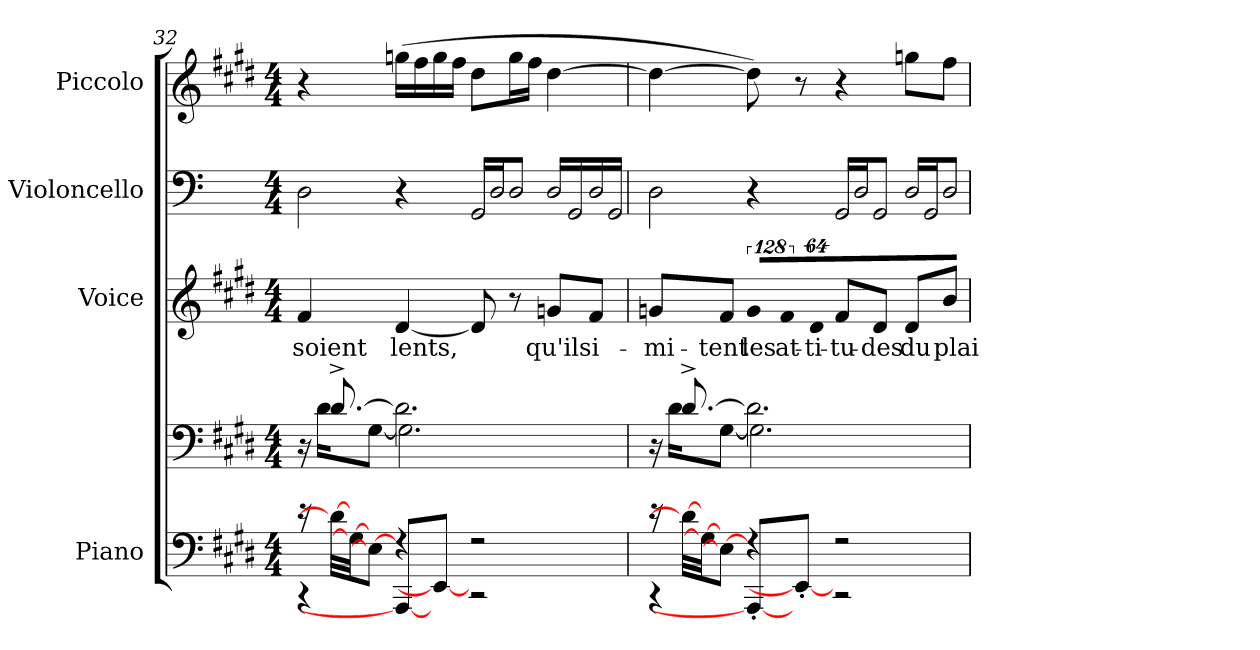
**kern	**kern	**kern	**text	**kern	**kern
*part4	*part4	*part3	*part3	*part2	*part1
*staff5	*staff4	*staff3	*staff3	*staff2	*staff1
*I"Piano	*	*I"Voice	*	*I"Violoncello	*I"Piccolo
*I'Pno.	*	*I'V.	*	*I'Vc.	*I'Picc.
*clefF4	*clefF4	*clefG2	*	*clefF4	*clefG2
*	*	*	*	*	*ITrd-7c-12
*k[f#c#g#d#]	*k[f#c#g#d#]	*k[f#c#g#d#]	*	*k[]	*k[f#c#g#d#]
*E:	*E:	*E:	*	*	*E:
*M4/4	*M4/4	*M4/4	*	*M4/4	*M4/4
=32	=32	=32	=32	=32	=32
*^	*^	*	*	*	*
!	!	!	!	!	!LO:LY:b:color=#000000	!LO:N:head=open	!
16r	4r	16r	16ryy	4f#i/	soient	4Di\	4r
32dni\LLL_>	.	[>8.d#^i/	16d#i\KL	.	.	.	.
32Gni\JJ_>	.	.	.	.	.	.	.
8Ei\J_>	.	.	[<8G#i\J	.	.	.	.
!	!	!	!	!	!LO:LY:b:color=#000000	!	!
4r	8AAAi/L_<	2.d#i\]	2.G#i\]	[<4d#i/	lents,	4r	(16gggni\LL
.	.	.	.	.	.	.	16fff#i\
.	8EEi/J_<	.	.	.	.	.	16gggi\
.	.	.	.	.	.	.	16fff#i\JJ
!	!	!	!	!	!	!LO:N:head=open	!
2r	2r	.	.	8d#i/]	.	16GGi/LL	8ddd#i\L
!	!	!	!	!	!	!LO:N:head=open	!
.	.	.	.	.	.	16Di/J	.
!	!	!	!	!	!	!LO:N:head=open	!
.	.	.	.	8r	.	8Di/J	16gggi\L
.	.	.	.	.	.	.	16fff#i\JJ
!	!	!	!	!	!LO:LY:b:color=#000000	!LO:N:head=open	!
.	.	.	.	8gni/L	qu'ils	16Di/LL	[>4ddd#i\
!	!	!	!	!	!	!LO:N:head=open	!
.	.	.	.	.	.	16GGi/	.
!	!	!	!	!	!LO:LY:b:color=#000000	!LO:N:head=open	!
.	.	.	.	8f#i/J	i-	16Di/	.
!	!	!	!	!	!	!LO:N:head=open	!
.	.	.	.	.	.	16GGi/JJ	.
!!LO:PB:g=z
=33	=33	=33	=33	=33	=33	=33	=33
!	!	!	!	!	!LO:LY:b:color=#000000	!LO:N:head=open	!
16r	4r	16r	16ryy	8gni/L	-mi-	4Di\	4ddd#i\_>
32dni\LLL_>	.	[>8.d#^i/	16d#i\KL	.	.	.	.
32Gni\JJ_>	.	.	.	.	.	.	.
!	!	!	!	!	!LO:LY:b:color=#000000	!	!
8Ei\J_>	.	.	[<8G#i\J	8f#i/J	-tent	.	.
!	!	!	!	!LO:N:vis=8	!	!	!
!	!	!	!	!	!LO:LY:b:color=#000000	!	!
4r	8AAA'i/L_<	2.d#i\]	2.G#i\]	1024%85gi/L	les	4r	8ddd#i\])
!	!	!	!	!LO:N:vis=8	!	!	!
!	!	!	!	!	!LO:LY:b:color=#000000	!	!
.	.	.	.	1024%85f#i/	at-	.	.
.	8EE'i/J_<	.	.	.	.	.	8r
!	!	!	!	!LO:N:vis=8	!	!	!
!	!	!	!	!	!LO:LY:b:color=#000000	!	!
.	.	.	.	512%43d#i/J	-ti-	.	.
!	!	!	!	!	!LO:LY:b:color=#000000	!LO:N:head=open	!
2r	2r	.	.	8f#i/L	-tu-	16GGi/LL	4r
!	!	!	!	!	!	!LO:N:head=open	!
.	.	.	.	.	.	16Di/J	.
!	!	!	!	!	!LO:LY:b:color=#000000	!LO:N:head=open	!
.	.	.	.	8d#i/J	-des	8GGi/J	.
!	!	!	!	!	!LO:LY:b:color=#000000	!LO:N:head=open	!
.	.	.	.	8d#i/L	du	16Di/LL	8gggni\L
!	!	!	!	!	!	!LO:N:head=open	!
.	.	.	.	.	.	16GGi/J	.
!	!	!	!	!	!LO:LY:b:color=#000000	!LO:N:head=open	!
.	.	.	.	8bi/J	plai-	8Di/J	8fff#i\J
*v	*v	*	*	*	*	*	*
*	*v	*v	*	*	*	*
=	=	=	=	=	=
*-	*-	*-	*-	*-	*-
